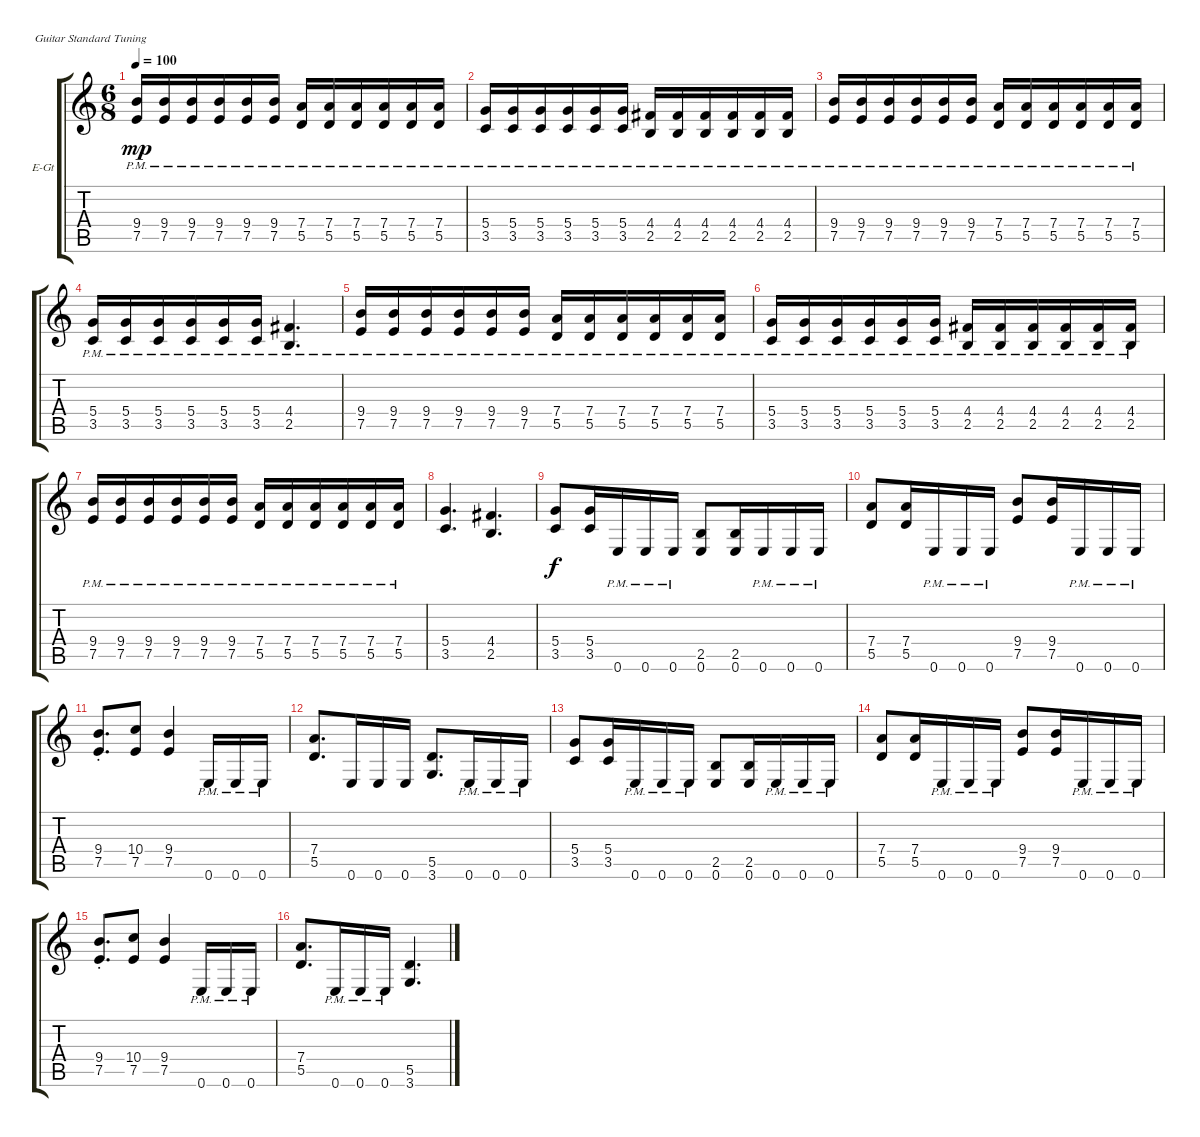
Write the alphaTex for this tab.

\defaultSystemsLayout 4
\bracketExtendMode groupsimilarinstruments
\firstSystemTrackNameOrientation horizontal
\otherSystemsTrackNameOrientation horizontal
\track ("Herman the German" "E-Gt") {instrument distortionguitar}
\staff {score tabs}
\tuning (E4 B3 G3 D3 A2 E2)
\ts (6 8)
\tempo 100
\clef g2
\ks c
(7.5{pm} 9.4{pm}).16{dy mp} (7.5{pm} 9.4{pm}).16 (7.5{pm} 9.4{pm}).16 (7.5{pm} 9.4{pm}).16 (7.5{pm} 9.4{pm}).16 (7.5{pm} 9.4{pm}).16 (5.5{pm} 7.4{pm}).16 (5.5{pm} 7.4{pm}).16 (5.5{pm} 7.4{pm}).16 (5.5{pm} 7.4{pm}).16 (5.5{pm} 7.4{pm}).16 (5.5{pm} 7.4{pm}).16 |
(3.5{pm} 5.4{pm}).16 (3.5{pm} 5.4{pm}).16 (3.5{pm} 5.4{pm}).16 (3.5{pm} 5.4{pm}).16 (3.5{pm} 5.4{pm}).16 (3.5{pm} 5.4{pm}).16 (2.5{pm} 4.4{pm}).16 (2.5{pm} 4.4{pm}).16 (2.5{pm} 4.4{pm}).16 (2.5{pm} 4.4{pm}).16 (2.5{pm} 4.4{pm}).16 (2.5{pm} 4.4{pm}).16 |
(7.5{pm} 9.4{pm}).16 (7.5{pm} 9.4{pm}).16 (7.5{pm} 9.4{pm}).16 (7.5{pm} 9.4{pm}).16 (7.5{pm} 9.4{pm}).16 (7.5{pm} 9.4{pm}).16 (5.5{pm} 7.4{pm}).16 (5.5{pm} 7.4{pm}).16 (5.5{pm} 7.4{pm}).16 (5.5{pm} 7.4{pm}).16 (5.5{pm} 7.4{pm}).16 (5.5{pm} 7.4{pm}).16 |
(3.5{pm} 5.4{pm}).16 (3.5{pm} 5.4{pm}).16 (3.5{pm} 5.4{pm}).16 (3.5{pm} 5.4{pm}).16 (3.5{pm} 5.4{pm}).16 (3.5{pm} 5.4{pm}).16 (2.5 4.4{pm}).4{d} |
(7.5{pm} 9.4{pm}).16 (7.5{pm} 9.4{pm}).16 (7.5{pm} 9.4{pm}).16 (7.5{pm} 9.4{pm}).16 (7.5{pm} 9.4{pm}).16 (7.5{pm} 9.4{pm}).16 (5.5{pm} 7.4{pm}).16 (5.5{pm} 7.4{pm}).16 (5.5{pm} 7.4{pm}).16 (5.5{pm} 7.4{pm}).16 (5.5{pm} 7.4{pm}).16 (5.5{pm} 7.4{pm}).16 |
(3.5{pm} 5.4{pm}).16 (3.5{pm} 5.4{pm}).16 (3.5{pm} 5.4{pm}).16 (3.5{pm} 5.4{pm}).16 (3.5{pm} 5.4{pm}).16 (3.5{pm} 5.4{pm}).16 (2.5{pm} 4.4{pm}).16 (2.5{pm} 4.4{pm}).16 (2.5{pm} 4.4{pm}).16 (2.5{pm} 4.4{pm}).16 (2.5{pm} 4.4{pm}).16 (2.5{pm} 4.4{pm}).16 |
(7.5{pm} 9.4{pm}).16 (7.5{pm} 9.4{pm}).16 (7.5{pm} 9.4{pm}).16 (7.5{pm} 9.4{pm}).16 (7.5{pm} 9.4{pm}).16 (7.5{pm} 9.4{pm}).16 (5.5{pm} 7.4{pm}).16 (5.5{pm} 7.4{pm}).16 (5.5{pm} 7.4{pm}).16 (5.5{pm} 7.4{pm}).16 (5.5{pm} 7.4{pm}).16 (5.5{pm} 7.4{pm}).16 |
(3.5 5.4).4{d} (2.5 4.4).4{d} |
(3.5 5.4).8{dy f} (3.5 5.4).16 0.6{pm}.16 0.6{pm}.16 0.6{pm}.16 (2.5 0.6).8 (2.5 0.6).16 0.6{pm}.16 0.6{pm}.16 0.6{pm}.16 |
(5.5 7.4).8 (7.4 5.5).16 0.6{pm}.16 0.6{pm}.16 0.6{pm}.16 (7.5 9.4).8 (7.5 9.4).16 0.6{pm}.16 0.6{pm}.16 0.6{pm}.16 |
(7.5{st} 9.4{st}).8{d} (7.5 10.4).8 (7.5 9.4).4 0.6{pm}.16 0.6{pm}.16 0.6{pm}.16 |
(5.5 7.4).8{d} 0.6.16 0.6.16 0.6.16 (3.6 5.5).8{d} 0.6{pm}.16 0.6{pm}.16 0.6{pm}.16 |
(3.5 5.4).8 (3.5 5.4).16 0.6{pm}.16 0.6{pm}.16 0.6{pm}.16 (2.5 0.6).8 (2.5 0.6).16 0.6{pm}.16 0.6{pm}.16 0.6{pm}.16 |
(5.5 7.4).8 (7.4 5.5).16 0.6{pm}.16 0.6{pm}.16 0.6{pm}.16 (7.5 9.4).8 (7.5 9.4).16 0.6{pm}.16 0.6{pm}.16 0.6{pm}.16 |
(7.5{st} 9.4{st}).8{d} (7.5 10.4).8 (7.5 9.4).4 0.6{pm}.16 0.6{pm}.16 0.6{pm}.16 |
(5.5 7.4).8{d} 0.6{pm}.16 0.6{pm}.16 0.6{pm}.16 (3.6 5.5).4{d}
